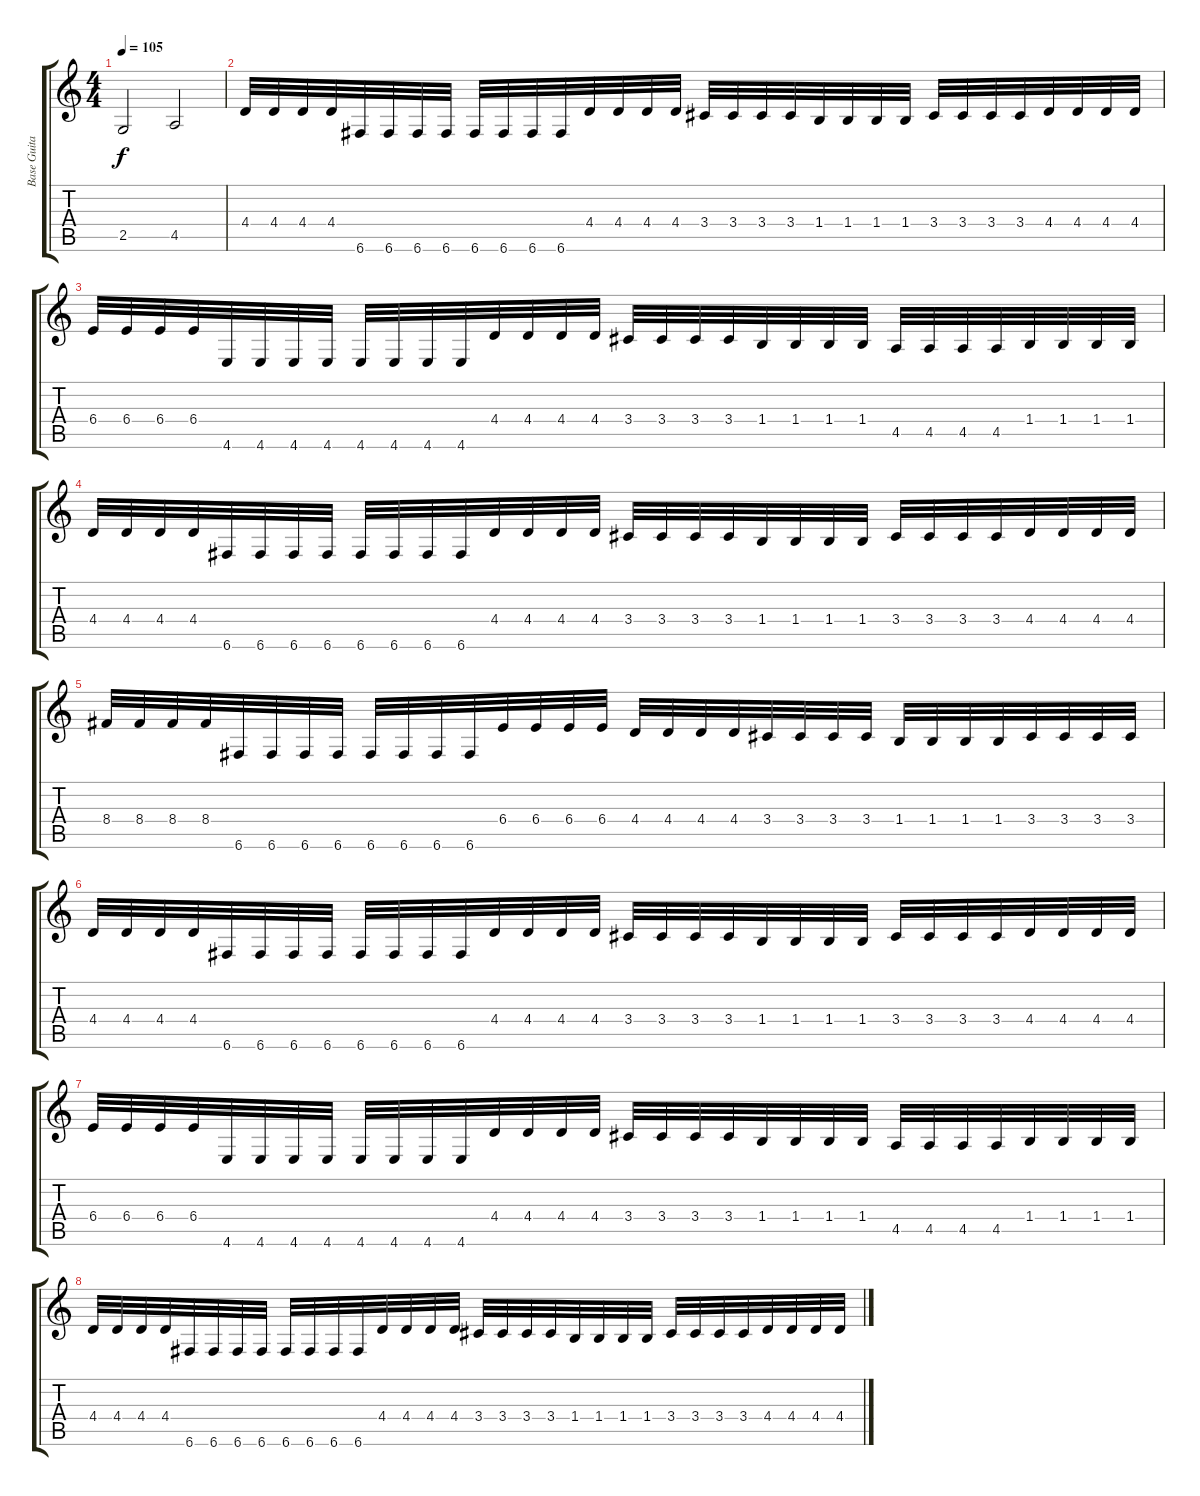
\track ("Base Guitar" "Base Guita") {instrument electricbassfinger}
\staff {score tabs}
\tuning (C4 G3 Eb3 Bb2 F2 C2) {hide}
\ts (4 4)
\tempo 105
\clef g2
\ks c
2.5.2{dy f} 4.5.2 |
4.4.32 4.4.32 4.4.32 4.4.32 6.6.32 6.6.32 6.6.32 6.6.32 6.6.32 6.6.32 6.6.32 6.6.32 4.4.32 4.4.32 4.4.32 4.4.32 3.4.32 3.4.32 3.4.32 3.4.32 1.4.32 1.4.32 1.4.32 1.4.32 3.4.32 3.4.32 3.4.32 3.4.32 4.4.32 4.4.32 4.4.32 4.4.32 |
6.4.32 6.4.32 6.4.32 6.4.32 4.6.32 4.6.32 4.6.32 4.6.32 4.6.32 4.6.32 4.6.32 4.6.32 4.4.32 4.4.32 4.4.32 4.4.32 3.4.32 3.4.32 3.4.32 3.4.32 1.4.32 1.4.32 1.4.32 1.4.32 4.5.32 4.5.32 4.5.32 4.5.32 1.4.32 1.4.32 1.4.32 1.4.32 |
4.4.32 4.4.32 4.4.32 4.4.32 6.6.32 6.6.32 6.6.32 6.6.32 6.6.32 6.6.32 6.6.32 6.6.32 4.4.32 4.4.32 4.4.32 4.4.32 3.4.32 3.4.32 3.4.32 3.4.32 1.4.32 1.4.32 1.4.32 1.4.32 3.4.32 3.4.32 3.4.32 3.4.32 4.4.32 4.4.32 4.4.32 4.4.32 |
8.4.32 8.4.32 8.4.32 8.4.32 6.6.32 6.6.32 6.6.32 6.6.32 6.6.32 6.6.32 6.6.32 6.6.32 6.4.32 6.4.32 6.4.32 6.4.32 4.4.32 4.4.32 4.4.32 4.4.32 3.4.32 3.4.32 3.4.32 3.4.32 1.4.32 1.4.32 1.4.32 1.4.32 3.4.32 3.4.32 3.4.32 3.4.32 |
4.4.32 4.4.32 4.4.32 4.4.32 6.6.32 6.6.32 6.6.32 6.6.32 6.6.32 6.6.32 6.6.32 6.6.32 4.4.32 4.4.32 4.4.32 4.4.32 3.4.32 3.4.32 3.4.32 3.4.32 1.4.32 1.4.32 1.4.32 1.4.32 3.4.32 3.4.32 3.4.32 3.4.32 4.4.32 4.4.32 4.4.32 4.4.32 |
6.4.32 6.4.32 6.4.32 6.4.32 4.6.32 4.6.32 4.6.32 4.6.32 4.6.32 4.6.32 4.6.32 4.6.32 4.4.32 4.4.32 4.4.32 4.4.32 3.4.32 3.4.32 3.4.32 3.4.32 1.4.32 1.4.32 1.4.32 1.4.32 4.5.32 4.5.32 4.5.32 4.5.32 1.4.32 1.4.32 1.4.32 1.4.32 |
4.4.32 4.4.32 4.4.32 4.4.32 6.6.32 6.6.32 6.6.32 6.6.32 6.6.32 6.6.32 6.6.32 6.6.32 4.4.32 4.4.32 4.4.32 4.4.32 3.4.32 3.4.32 3.4.32 3.4.32 1.4.32 1.4.32 1.4.32 1.4.32 3.4.32 3.4.32 3.4.32 3.4.32 4.4.32 4.4.32 4.4.32 4.4.32
